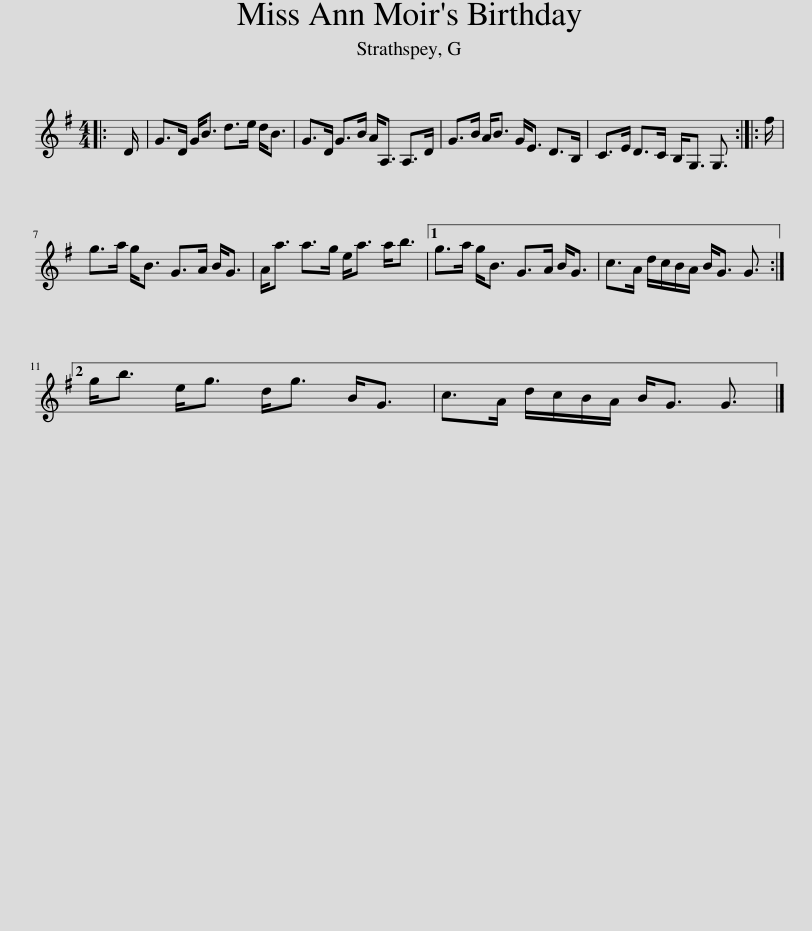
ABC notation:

X:1
L:1/8
M:4/4
I:linebreak $
K:G
V:1 treble
V:1
|: D/ | G>D G<B d>e d<B | G>D G>B A<A, A,>D | G>B A<B G<E D>B, | C>E D>C B,<G, G,3/2 :: %5
 f/ |$ g>a g<B G>A B<G | A<a a>g e<a a<b |1 g>a g<B G>A B<G | c>A d/c/B/A/ B<G G3/2 :|2$ %10
 g<b e<g d<g B<G | c>A d/c/B/A/ B<G G3/2 |] %12
